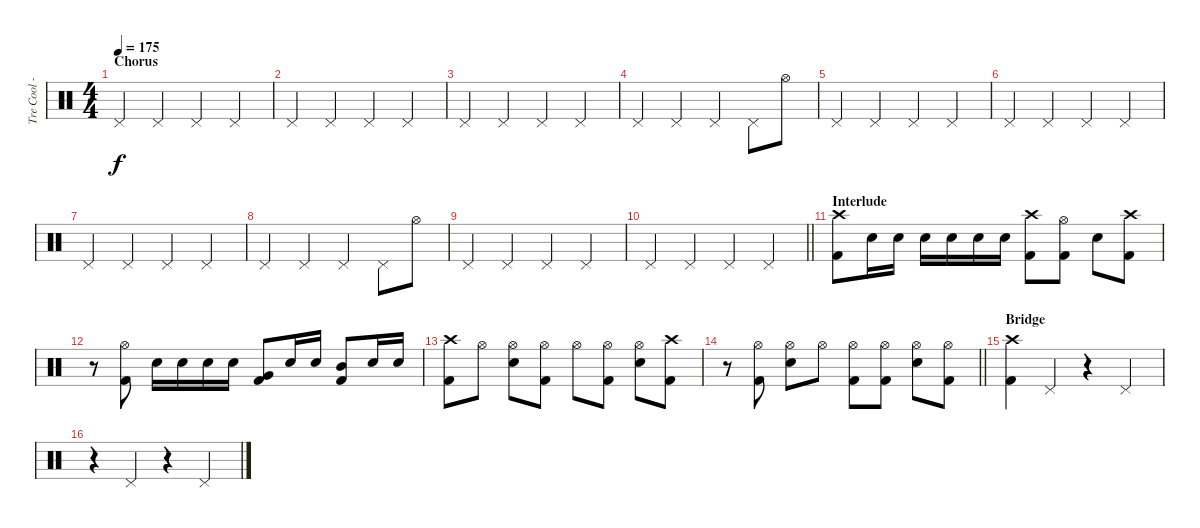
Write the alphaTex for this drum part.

\track ("Tre Cool - Percussion" "Tre Cool -") {instrument percussion}
\staff {score}
\articulation defaults
\ts (4 4)
\section ("" "Chorus")
\tempo 175
\clef neutral
\ks c "Pedal Hi-Hat (hit)".4{dy f} "Pedal Hi-Hat (hit)".4 "Pedal Hi-Hat (hit)".4 "Pedal Hi-Hat (hit)".4
|
"Pedal Hi-Hat (hit)".4 "Pedal Hi-Hat (hit)".4 "Pedal Hi-Hat (hit)".4 "Pedal Hi-Hat (hit)".4 |
"Pedal Hi-Hat (hit)".4 "Pedal Hi-Hat (hit)".4 "Pedal Hi-Hat (hit)".4 "Pedal Hi-Hat (hit)".4 |
"Pedal Hi-Hat (hit)".4 "Pedal Hi-Hat (hit)".4 "Pedal Hi-Hat (hit)".4 "Pedal Hi-Hat (hit)".8 "Hi-Hat (open)".8 |
"Pedal Hi-Hat (hit)".4 "Pedal Hi-Hat (hit)".4 "Pedal Hi-Hat (hit)".4 "Pedal Hi-Hat (hit)".4 |
"Pedal Hi-Hat (hit)".4 "Pedal Hi-Hat (hit)".4 "Pedal Hi-Hat (hit)".4 "Pedal Hi-Hat (hit)".4 |
"Pedal Hi-Hat (hit)".4 "Pedal Hi-Hat (hit)".4 "Pedal Hi-Hat (hit)".4 "Pedal Hi-Hat (hit)".4 |
"Pedal Hi-Hat (hit)".4 "Pedal Hi-Hat (hit)".4 "Pedal Hi-Hat (hit)".4 "Pedal Hi-Hat (hit)".8 "Hi-Hat (open)".8 |
"Pedal Hi-Hat (hit)".4 "Pedal Hi-Hat (hit)".4 "Pedal Hi-Hat (hit)".4 "Pedal Hi-Hat (hit)".4 |
\barLineRight lightlight "Pedal Hi-Hat (hit)".4 "Pedal Hi-Hat (hit)".4 "Pedal Hi-Hat (hit)".4 "Pedal Hi-Hat (hit)".4
|
\section ("" "Interlude")
("Crash high (hit)" "Kick (hit) 2").8 "Electric Snare (hit)".16 "Electric Snare (hit)".16 "Electric Snare (hit)".16 "Electric Snare (hit)".16 "Electric Snare (hit)".16 "Electric Snare (hit)".16 ("Crash high (hit)" "Kick (hit) 2").8 ("Hi-Hat (open)" "Kick (hit) 2").8 "Electric Snare (hit)".8 ("Crash high (hit)" "Kick (hit) 2").8 |
r.8 ("Hi-Hat (open)" "Kick (hit) 2").8 "Electric Snare (hit)".16 "Electric Snare (hit)".16 "Electric Snare (hit)".16 "Electric Snare (hit)".16 ("Very Low Tom (hit)" "Kick (hit) 2").8 "Electric Snare (hit)".16 "Electric Snare (hit)".16 ("Mid Tom (hit)" "Kick (hit) 2").8 "Electric Snare (hit)".16 "Electric Snare (hit)".16 |
("Crash high (hit)" "Kick (hit) 2").8 "Hi-Hat (open)".8 ("Hi-Hat (open)" "Electric Snare (hit)").8 ("Hi-Hat (open)" "Kick (hit) 2").8 "Hi-Hat (open)".8 ("Hi-Hat (open)" "Kick (hit) 2").8 ("Hi-Hat (open)" "Electric Snare (hit)").8 ("Crash high (hit)" "Kick (hit) 2").8 |
\barLineRight lightlight
r.8 ("Hi-Hat (open)" "Kick (hit) 2").8 ("Hi-Hat (open)" "Electric Snare (hit)").8 "Hi-Hat (open)".8 ("Hi-Hat (open)" "Kick (hit) 2").8 ("Hi-Hat (open)" "Kick (hit) 2").8 ("Hi-Hat (open)" "Electric Snare (hit)").8 ("Hi-Hat (open)" "Kick (hit) 2").8 |
\section ("" "Bridge")
("Crash high (hit)" "Kick (hit) 2").4 "Pedal Hi-Hat (hit)".4 r.4 "Pedal Hi-Hat (hit)".4 |
r.4 "Pedal Hi-Hat (hit)".4 r.4 "Pedal Hi-Hat (hit)".4
